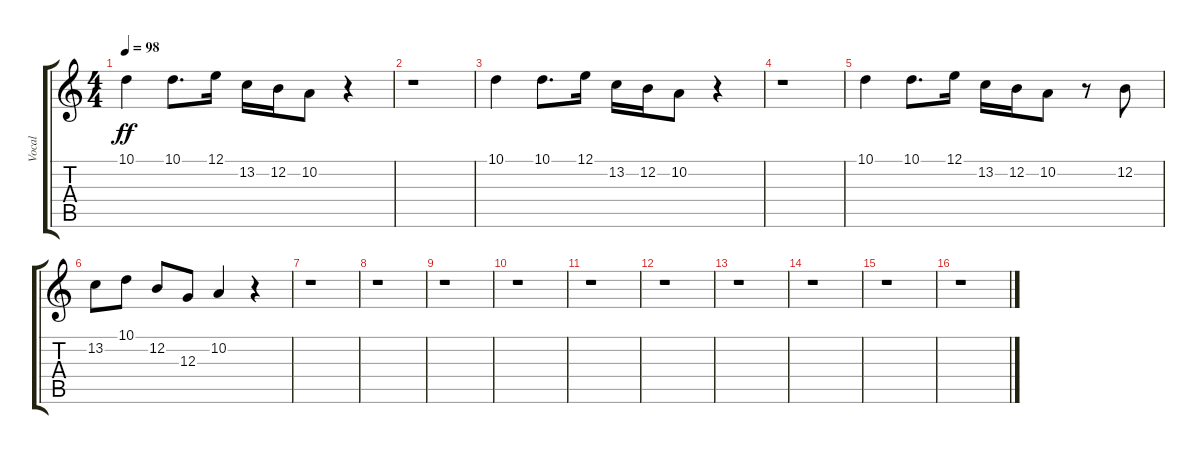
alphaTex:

\track ("Vocal" "Vocal") {instrument acousticgrandpiano}
\staff {score tabs}
\tuning (E4 B3 G3 D3 A2 E2) {hide}
\ts (4 4)
\tempo 98
\clef g2
\ks c
10.1.4{dy ff} 10.1.8{d} 12.1.16 13.2.16 12.2.16 10.2.8 r.4 |
r.1 |
10.1.4 10.1.8{d} 12.1.16 13.2.16 12.2.16 10.2.8 r.4 |
r.1 |
10.1.4 10.1.8{d} 12.1.16 13.2.16 12.2.16 10.2.8 r.8 12.2.8 |
13.2.8 10.1.8 12.2.8 12.3.8 10.2.4 r.4 |
r.1 |
r.1 |
r.1 |
r.1 |
r.1 |
r.1 |
r.1 |
r.1 |
r.1 |
r.1
